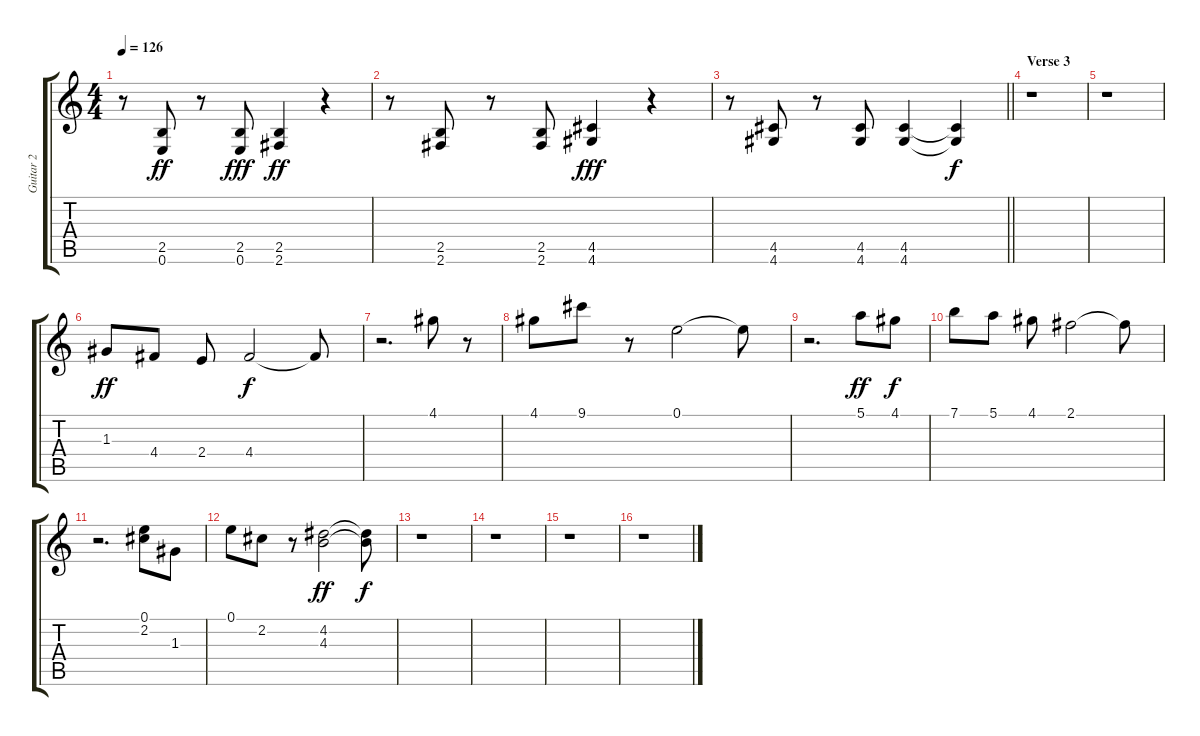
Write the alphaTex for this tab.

\track ("Guitar 2" "Guitar 2") {instrument distortionguitar}
\staff {score tabs}
\tuning (E4 B3 G3 D3 A2 E2) {hide}
\ts (4 4)
\tempo 126
\clef g2
\ks c
r.8{dy ff} (2.5 0.6).8 r.8 (2.5 0.6).8{dy fff} (2.5 2.6).4{dy ff} r.4 |
r.8 (2.5 2.6).8 r.8 (2.5 2.6).8 (4.5 4.6).4{dy fff} r.4 |
\barLineRight lightlight
r.8 (4.5 4.6).8 r.8 (4.5 4.6).8 (4.5 4.6).4 (4.5{t} 4.6{t}).4{dy f} |
\section ("" "Verse 3")
r.1 |
r.1 |
1.3.8{dy ff} 4.4.8 2.4.8 4.4.2{dy f} 4.4{t}.8 |
r.2{d} 4.1.8 r.8 |
4.1.8 9.1.8 r.8 0.1.2 0.1{t}.8 |
r.2{d} 5.1.8{dy ff} 4.1.8{dy f} |
7.1.8 5.1.8 4.1.8 2.1.2 2.1{t}.8 |
r.2{d} (0.1 2.2).8 1.3.8 |
0.1.8 2.2.8 r.8 (4.2 4.3).2{dy ff} (4.2{t} 4.3{t}).8{dy f} |
r.1 |
r.1 |
r.1 |
r.1
